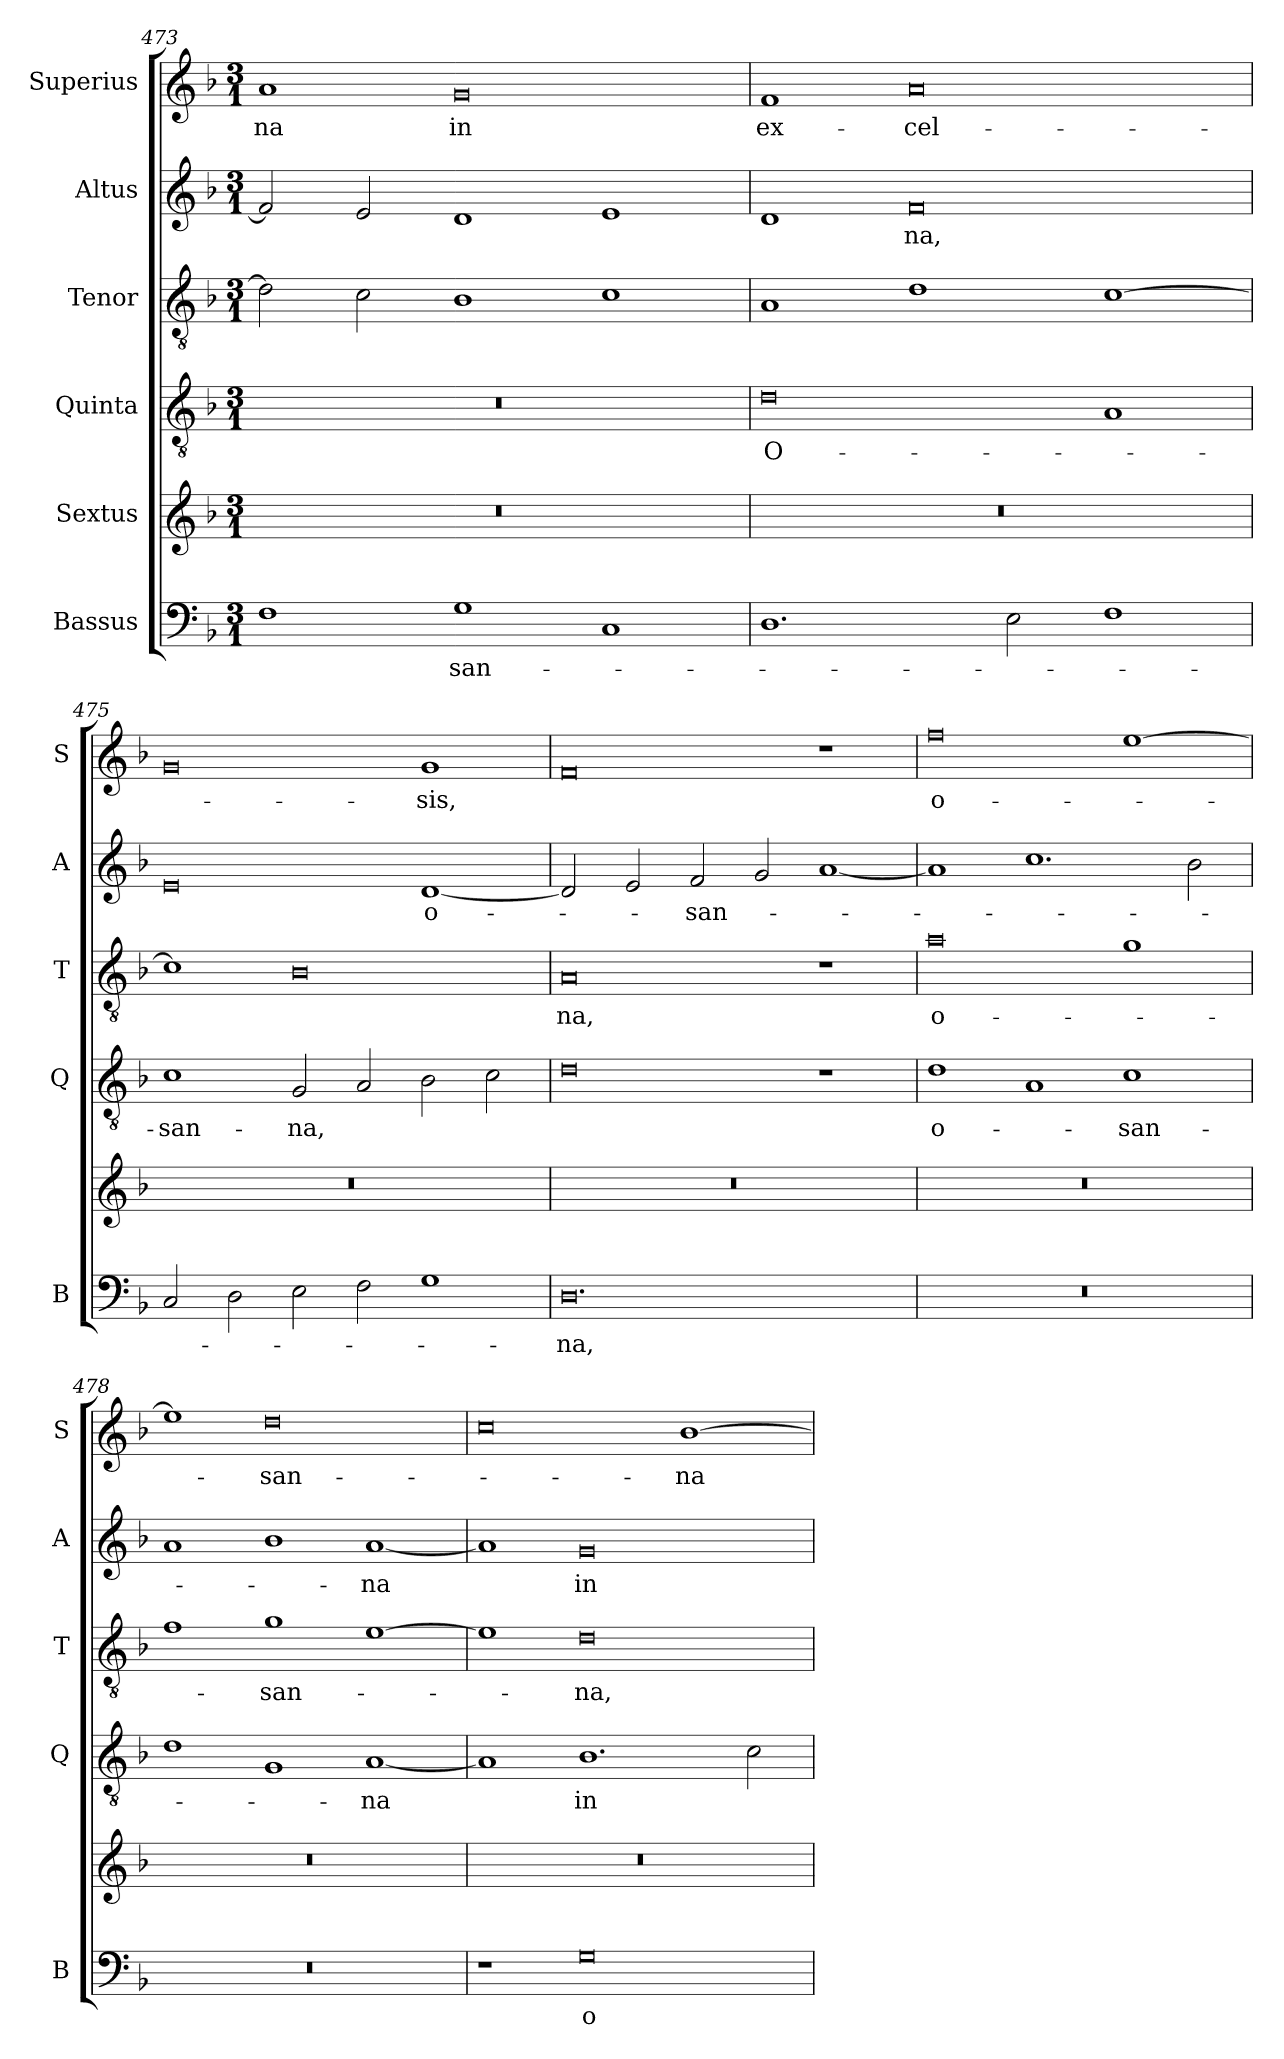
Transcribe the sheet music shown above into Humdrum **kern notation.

**kern	**text	**kern	**kern	**text	**kern	**text	**kern	**text	**kern	**text
*part6	*part6	*part5	*part4	*part4	*part3	*part3	*part2	*part2	*part1	*part1
*staff6	*staff6	*staff5	*staff4	*staff4	*staff3	*staff3	*staff2	*staff2	*staff1	*staff1
*I"Bassus	*	*I"Sextus	*I"Quinta	*	*I"Tenor	*	*I"Altus	*	*I"Superius	*
*I'B	*	*	*I'Q	*	*I'T	*	*I'A	*	*I'S	*
*clefF4	*	*clefG2	*clefGv2	*	*clefGv2	*	*clefG2	*	*clefG2	*
*k[b-]	*	*k[b-]	*k[b-]	*	*k[b-]	*	*k[b-]	*	*k[b-]	*
*F:	*	*F:	*F:	*	*F:	*	*F:	*	*F:	*
*M3/1	*	*M3/1	*M3/1	*	*M3/1	*	*M3/1	*	*M3/1	*
=473	=473	=473	=473	=473	=473	=473	=473	=473	=473	=473
!	!	!	!	!	!	!	!	!	!	!LO:LY:b
1F	.	0.r	0.r	.	2d\]	.	2f/]	.	1a	-na
.	.	.	.	.	2c\	.	2e/	.	.	.
!	!LO:LY:b	!	!	!	!	!	!	!	!	!LO:LY:b
1G	-san-	.	.	.	1B-	.	1d	.	0g	in
1C	.	.	.	.	1c	.	1e	.	.	.
=474	=474	=474	=474	=474	=474	=474	=474	=474	=474	=474
!	!	!	!	!LO:LY:b	!	!	!	!	!	!LO:LY:b
1.D	.	0.r	0d	O-	1A	.	1d	.	1f	ex-
!	!	!	!	!	!	!	!	!LO:LY:b	!	!LO:LY:b
.	.	.	.	.	1d	.	0f	-na,	0a	-cel-
2E\	.	.	.	.	.	.	.	.	.	.
1F	.	.	1A	.	[1c	.	.	.	.	.
=475	=475	=475	=475	=475	=475	=475	=475	=475	=475	=475
!	!	!	!	!LO:LY:b	!	!	!	!	!	!
2C/	.	0.r	1c	-san-	1c]	.	0e	.	0g	.
2D\	.	.	.	.	.	.	.	.	.	.
!	!	!	!	!LO:LY:b	!	!	!	!	!	!
2E\	.	.	2G/	-na,	0B-	.	.	.	.	.
2F\	.	.	2A/	.	.	.	.	.	.	.
!	!	!	!	!	!	!	!	!LO:LY:b	!	!LO:LY:b
1G	.	.	2B-\	.	.	.	[1d	o-	1g	-sis,
.	.	.	2c\	.	.	.	.	.	.	.
=476	=476	=476	=476	=476	=476	=476	=476	=476	=476	=476
!	!LO:LY:b	!	!	!	!	!LO:LY:b	!	!	!	!
0.D	-na,	0.r	0d	.	0A	-na,	2d/]	.	0f	.
.	.	.	.	.	.	.	2e/	.	.	.
!	!	!	!	!	!	!	!	!LO:LY:b	!	!
.	.	.	.	.	.	.	2f/	-san-	.	.
.	.	.	.	.	.	.	2g/	.	.	.
.	.	.	1r	.	1r	.	[1a	.	1r	.
!!LO:LB:g=z
=477	=477	=477	=477	=477	=477	=477	=477	=477	=477	=477
!	!	!	!	!LO:LY:b	!	!LO:LY:b	!	!	!	!LO:LY:b
0.r	.	0.r	1d	o-	0a	o-	1a]	.	0ff	o-
.	.	.	1A	.	.	.	1.cc	.	.	.
!	!	!	!	!LO:LY:b	!	!	!	!	!	!
.	.	.	1c	-san-	1g	.	.	.	[1ee	.
.	.	.	.	.	.	.	2b-\	.	.	.
=478	=478	=478	=478	=478	=478	=478	=478	=478	=478	=478
0.r	.	0.r	1d	.	1f	.	1a	.	1ee]	.
!	!	!	!	!	!	!LO:LY:b	!	!	!	!LO:LY:b
.	.	.	1G	.	1g	-san-	1b-	.	0dd	-san-
!	!	!	!	!LO:LY:b	!	!	!	!LO:LY:b	!	!
.	.	.	[1A	-na	[1e	.	[1a	-na	.	.
=479	=479	=479	=479	=479	=479	=479	=479	=479	=479	=479
1r	.	0.r	1A]	.	1e]	.	1a]	.	0cc	.
!	!LO:LY:b	!	!	!LO:LY:b	!	!LO:LY:b	!	!LO:LY:b	!	!
0G	o-	.	1.B-	in	0d	-na,	0g	in	.	.
!	!	!	!	!	!	!	!	!	!	!LO:LY:b
.	.	.	.	.	.	.	.	.	[1b-	-na
.	.	.	2c\	.	.	.	.	.	.	.
=	=	=	=	=	=	=	=	=	=	=
*-	*-	*-	*-	*-	*-	*-	*-	*-	*-	*-
